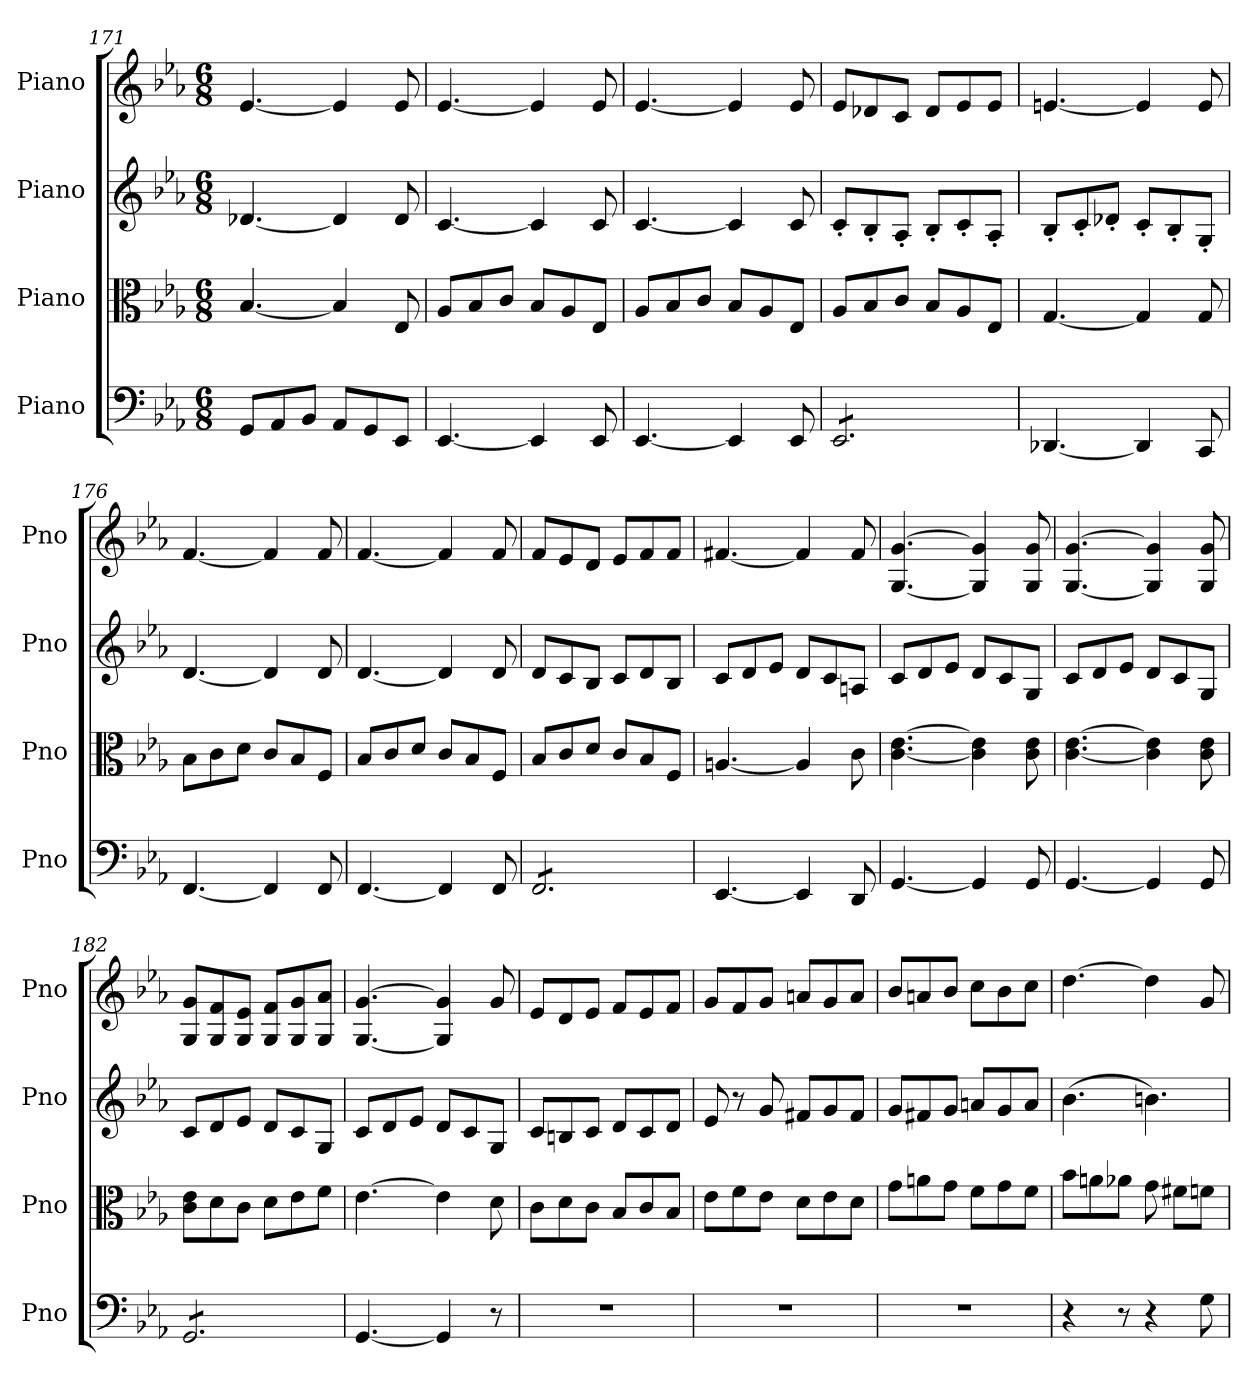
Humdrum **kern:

**kern	**kern	**kern	**kern
*part4	*part3	*part2	*part1
*staff4	*staff3	*staff2	*staff1
*I"Piano	*I"Piano	*I"Piano	*I"Piano
*I'Pno	*I'Pno	*I'Pno	*I'Pno
*clefF4	*clefC3	*clefG2	*clefG2
*k[b-e-a-]	*k[b-e-a-]	*k[b-e-a-]	*k[b-e-a-]
*M6/8	*M6/8	*M6/8	*M6/8
=171	=171	=171	=171
8GG/L	[4.B-/	[4.d-X/	[4.e-/
8AA-/	.	.	.
8BB-/J	.	.	.
8AA-/L	4B-/]	4d-/]	4e-/]
8GG/	.	.	.
8EE-/J	8E-/	8d-/	8e-/
=172	=172	=172	=172
[4.EE-/	8A-/L	[4.c/	[4.e-/
.	8B-/	.	.
.	8c/J	.	.
4EE-/]	8B-/L	4c/]	4e-/]
.	8A-/	.	.
8EE-/	8E-/J	8c/	8e-/
!!LO:LB:g=z
=173	=173	=173	=173
[4.EE-/	8A-/L	[4.c/	[4.e-/
.	8B-/	.	.
.	8c/J	.	.
4EE-/]	8B-/L	4c/]	4e-/]
.	8A-/	.	.
8EE-/	8E-/J	8c/	8e-/
=174	=174	=174	=174
*tremolo	*	*	*
8EE-/L	8A-/L	8c'/L	8e-/L
8EE-/	8B-/	8B-'/	8d-X/
8EE-/	8c/J	8A-'/J	8c/J
8EE-/	8B-/L	8B-'/L	8d-/L
8EE-/	8A-/	8c'/	8e-/
8EE-/J	8E-/J	8A-'/J	8e-/J
*Xtremolo	*	*	*
=175	=175	=175	=175
[4.DD-X/	[4.G/	8B-'/L	[4.en/
.	.	8c'/	.
.	.	8d-X'/J	.
4DD-/]	4G/]	8c'/L	4e/]
.	.	8B-'/	.
8CC/	8G/	8G'/J	8e/
=176	=176	=176	=176
[4.FF/	8B-\L	[4.d/	[4.f/
.	8c\	.	.
.	8d\J	.	.
4FF/]	8c/L	4d/]	4f/]
.	8B-/	.	.
8FF/	8F/J	8d/	8f/
=177	=177	=177	=177
[4.FF/	8B-/L	[4.d/	[4.f/
.	8c/	.	.
.	8d/J	.	.
4FF/]	8c/L	4d/]	4f/]
.	8B-/	.	.
8FF/	8F/J	8d/	8f/
=178	=178	=178	=178
*tremolo	*	*	*
8FF/L	8B-/L	8d/L	8f/L
8FF/	8c/	8c/	8e-/
8FF/	8d/J	8B-/J	8d/J
8FF/	8c/L	8c/L	8e-/L
8FF/	8B-/	8d/	8f/
8FF/J	8F/J	8B-/J	8f/J
*Xtremolo	*	*	*
=179	=179	=179	=179
[4.EE-/	[4.An/	8c/L	[4.f#X/
.	.	8d/	.
.	.	8e-/J	.
4EE-/]	4A/]	8d/L	4f#/]
.	.	8c/	.
8DD/	8c\	8An/J	8f#/
=180	=180	=180	=180
[4.GG/	[4.c\ [4.e-\	8c/L	[4.G/ [4.g/
.	.	8d/	.
.	.	8e-/J	.
4GG/]	4c\] 4e-\]	8d/L	4G/] 4g/]
.	.	8c/	.
8GG/	8c\ 8e-\	8G/J	8G/ 8g/
=181	=181	=181	=181
[4.GG/	[4.c\ [4.e-\	8c/L	[4.G/ [4.g/
.	.	8d/	.
.	.	8e-/J	.
4GG/]	4c\] 4e-\]	8d/L	4G/] 4g/]
.	.	8c/	.
8GG/	8c\ 8e-\	8G/J	8G/ 8g/
=182	=182	=182	=182
*tremolo	*	*	*
8GG/L	8c\ 8e-\L	8c/L	8G/ 8g/L
8GG/	8d\	8d/	8G/ 8f/
8GG/	8c\J	8e-/J	8G/ 8e-/J
8GG/	8d\L	8d/L	8G/ 8f/L
8GG/	8e-\	8c/	8G/ 8g/
8GG/J	8f\J	8G/J	8G/ 8a-/J
*Xtremolo	*	*	*
!!LO:LB:g=z
=183	=183	=183	=183
[4.GG/	[4.e-\	8c/L	[4.G/ [4.g/
.	.	8d/	.
.	.	8e-/J	.
4GG/]	4e-\]	8d/L	4G/] 4g/]
.	.	8c/	.
8r	8d\	8G/J	8g/
=184	=184	=184	=184
2.r	8c\L	8c/L	8e-/L
.	8d\	8Bn/	8d/
.	8c\J	8c/J	8e-/J
.	8B-/L	8d/L	8f/L
.	8c/	8c/	8e-/
.	8B-/J	8d/J	8f/J
=185	=185	=185	=185
2.r	8e-\L	8e-/	8g/L
.	8f\	8r	8f/
.	8e-\J	8g/	8g/J
.	8d\L	8f#X/L	8an/L
.	8e-\	8g/	8g/
.	8d\J	8f#/J	8a/J
=186	=186	=186	=186
2.r	8g\L	8g/L	8b-/L
.	8an\	8f#X/	8an/
.	8g\J	8g/J	8b-/J
.	8f\L	8an/L	8cc\L
.	8g\	8g/	8b-\
.	8f\J	8a/J	8cc\J
=187	=187	=187	=187
4r	8b-\L	(4.b-\	[4.dd\
.	8an\	.	.
8r	8a-X\J	.	.
4r	8g\	4.bn\)	4dd\]
.	8f#X\L	.	.
8G\	8fn\J	.	8g/
=	=	=	=
*-	*-	*-	*-
